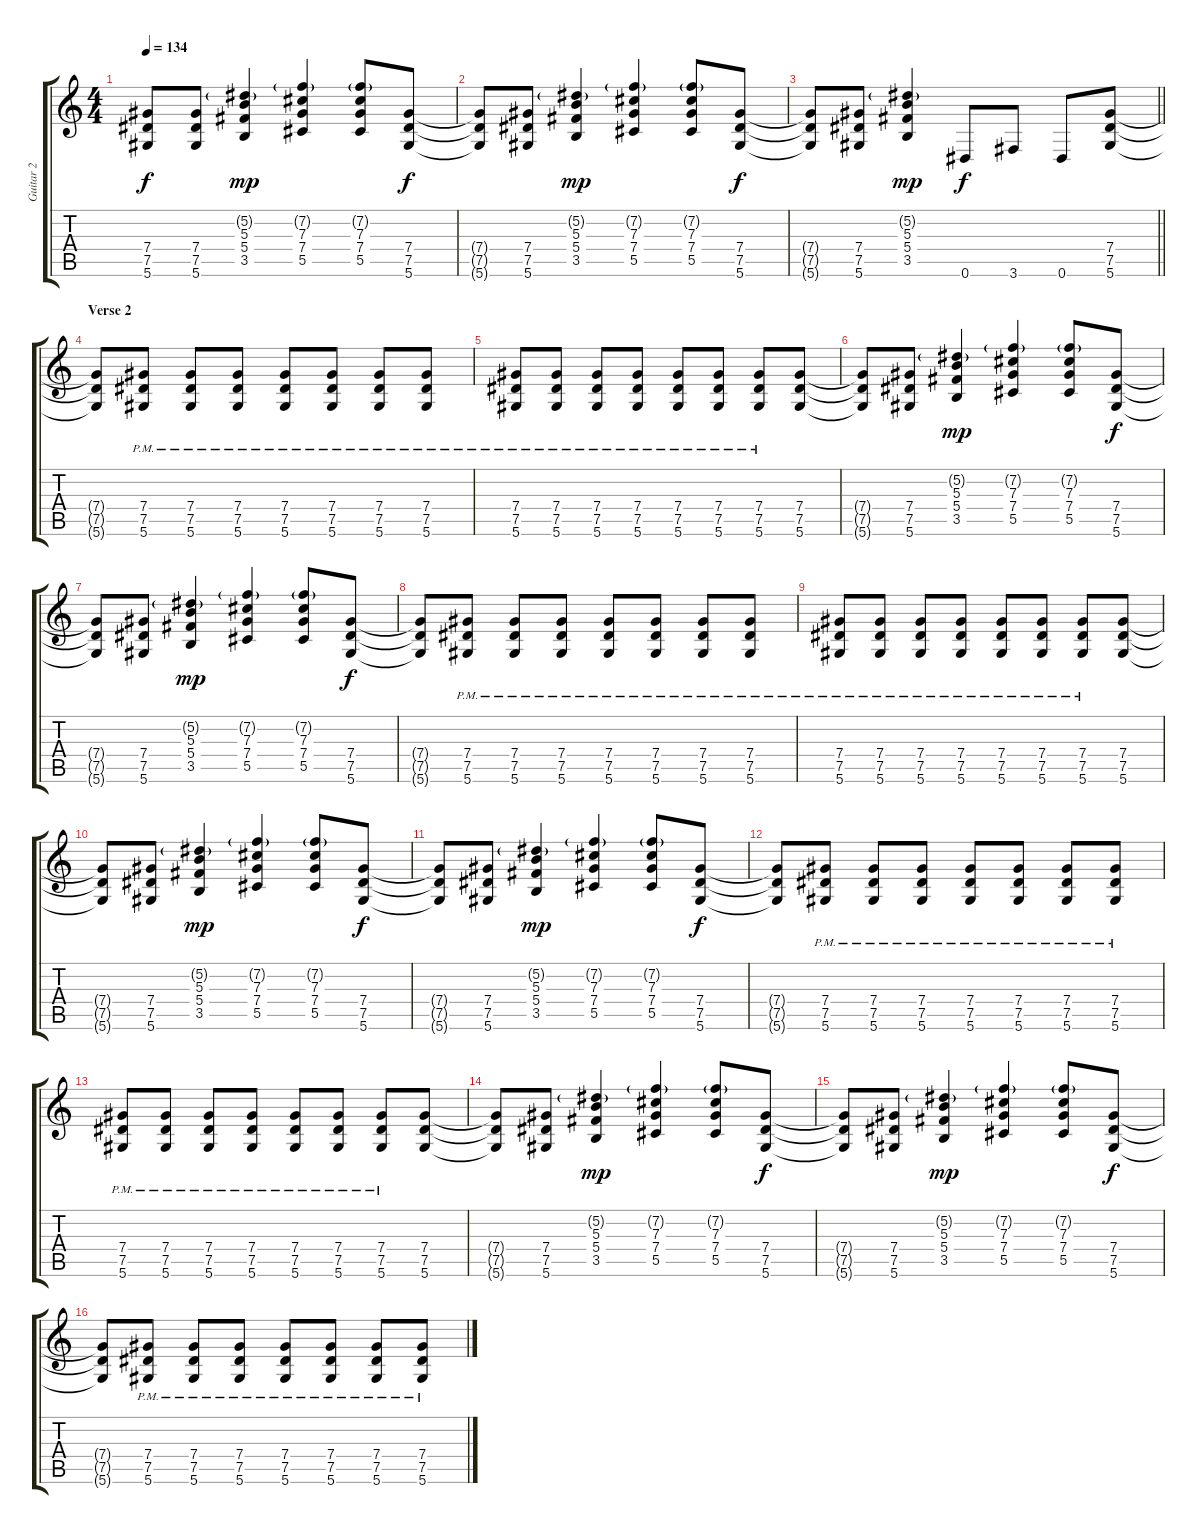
\track ("Guitar 2" "Guitar 2") {instrument overdrivenguitar}
\staff {score tabs}
\tuning (Eb4 Bb3 Gb3 Db3 Ab2 Eb2) {hide}
\ts (4 4)
\tempo 134
\clef g2
\ks c
(7.4{t} 7.5{t} 5.6{t}).8{dy f} (7.4 7.5 5.6).8 (5.2{g} 5.3 5.4 3.5).4{dy mp} (7.2{g} 7.3 7.4 5.5).4 (7.2{g} 7.3 7.4 5.5).8 (7.4 7.5 5.6).8{dy f} |
(7.4{t} 7.5{t} 5.6{t}).8 (7.4 7.5 5.6).8 (5.2{g} 5.3 5.4 3.5).4{dy mp} (7.2{g} 7.3 7.4 5.5).4 (7.2{g} 7.3 7.4 5.5).8 (7.4 7.5 5.6).8{dy f} |
\barLineRight lightlight
(7.4{t} 7.5{t} 5.6{t}).8 (7.4 7.5 5.6).8 (5.2{g} 5.3 5.4 3.5).4{dy mp} 0.6.8{dy f} 3.6.8 0.6.8 (7.4 7.5 5.6).8 |
\section ("" "Verse 2")
(7.4{t} 7.5{t} 5.6{t}).8 (7.4{pm} 7.5{pm} 5.6{pm}).8 (7.4{pm} 7.5{pm} 5.6{pm}).8 (7.4{pm} 7.5{pm} 5.6{pm}).8 (7.4{pm} 7.5{pm} 5.6{pm}).8 (7.4{pm} 7.5{pm} 5.6{pm}).8 (7.4{pm} 7.5{pm} 5.6{pm}).8 (7.4{pm} 7.5{pm} 5.6{pm}).8 |
(7.4{pm} 7.5{pm} 5.6{pm}).8 (7.4{pm} 7.5{pm} 5.6{pm}).8 (7.4{pm} 7.5{pm} 5.6{pm}).8 (7.4{pm} 7.5{pm} 5.6{pm}).8 (7.4{pm} 7.5{pm} 5.6{pm}).8 (7.4{pm} 7.5{pm} 5.6{pm}).8 (7.4{pm} 7.5{pm} 5.6{pm}).8 (7.4 7.5 5.6).8 |
(7.4{t} 7.5{t} 5.6{t}).8 (7.4 7.5 5.6).8 (5.2{g} 5.3 5.4 3.5).4{dy mp} (7.2{g} 7.3 7.4 5.5).4 (7.2{g} 7.3 7.4 5.5).8 (7.4 7.5 5.6).8{dy f} |
(7.4{t} 7.5{t} 5.6{t}).8 (7.4 7.5 5.6).8 (5.2{g} 5.3 5.4 3.5).4{dy mp} (7.2{g} 7.3 7.4 5.5).4 (7.2{g} 7.3 7.4 5.5).8 (7.4 7.5 5.6).8{dy f} |
(7.4{t} 7.5{t} 5.6{t}).8 (7.4{pm} 7.5{pm} 5.6{pm}).8 (7.4{pm} 7.5{pm} 5.6{pm}).8 (7.4{pm} 7.5{pm} 5.6{pm}).8 (7.4{pm} 7.5{pm} 5.6{pm}).8 (7.4{pm} 7.5{pm} 5.6{pm}).8 (7.4{pm} 7.5{pm} 5.6{pm}).8 (7.4{pm} 7.5{pm} 5.6{pm}).8 |
(7.4{pm} 7.5{pm} 5.6{pm}).8 (7.4{pm} 7.5{pm} 5.6{pm}).8 (7.4{pm} 7.5{pm} 5.6{pm}).8 (7.4{pm} 7.5{pm} 5.6{pm}).8 (7.4{pm} 7.5{pm} 5.6{pm}).8 (7.4{pm} 7.5{pm} 5.6{pm}).8 (7.4{pm} 7.5{pm} 5.6{pm}).8 (7.4 7.5 5.6).8 |
(7.4{t} 7.5{t} 5.6{t}).8 (7.4 7.5 5.6).8 (5.2{g} 5.3 5.4 3.5).4{dy mp} (7.2{g} 7.3 7.4 5.5).4 (7.2{g} 7.3 7.4 5.5).8 (7.4 7.5 5.6).8{dy f} |
(7.4{t} 7.5{t} 5.6{t}).8 (7.4 7.5 5.6).8 (5.2{g} 5.3 5.4 3.5).4{dy mp} (7.2{g} 7.3 7.4 5.5).4 (7.2{g} 7.3 7.4 5.5).8 (7.4 7.5 5.6).8{dy f} |
(7.4{t} 7.5{t} 5.6{t}).8 (7.4{pm} 7.5{pm} 5.6{pm}).8 (7.4{pm} 7.5{pm} 5.6{pm}).8 (7.4{pm} 7.5{pm} 5.6{pm}).8 (7.4{pm} 7.5{pm} 5.6{pm}).8 (7.4{pm} 7.5{pm} 5.6{pm}).8 (7.4{pm} 7.5{pm} 5.6{pm}).8 (7.4{pm} 7.5{pm} 5.6{pm}).8 |
(7.4{pm} 7.5{pm} 5.6{pm}).8 (7.4{pm} 7.5{pm} 5.6{pm}).8 (7.4{pm} 7.5{pm} 5.6{pm}).8 (7.4{pm} 7.5{pm} 5.6{pm}).8 (7.4{pm} 7.5{pm} 5.6{pm}).8 (7.4{pm} 7.5{pm} 5.6{pm}).8 (7.4{pm} 7.5{pm} 5.6{pm}).8 (7.4 7.5 5.6).8 |
(7.4{t} 7.5{t} 5.6{t}).8 (7.4 7.5 5.6).8 (5.2{g} 5.3 5.4 3.5).4{dy mp} (7.2{g} 7.3 7.4 5.5).4 (7.2{g} 7.3 7.4 5.5).8 (7.4 7.5 5.6).8{dy f} |
(7.4{t} 7.5{t} 5.6{t}).8 (7.4 7.5 5.6).8 (5.2{g} 5.3 5.4 3.5).4{dy mp} (7.2{g} 7.3 7.4 5.5).4 (7.2{g} 7.3 7.4 5.5).8 (7.4 7.5 5.6).8{dy f} |
(7.4{t} 7.5{t} 5.6{t}).8 (7.4{pm} 7.5{pm} 5.6{pm}).8 (7.4{pm} 7.5{pm} 5.6{pm}).8 (7.4{pm} 7.5{pm} 5.6{pm}).8 (7.4{pm} 7.5{pm} 5.6{pm}).8 (7.4{pm} 7.5{pm} 5.6{pm}).8 (7.4{pm} 7.5{pm} 5.6{pm}).8 (7.4{pm} 7.5{pm} 5.6{pm}).8
